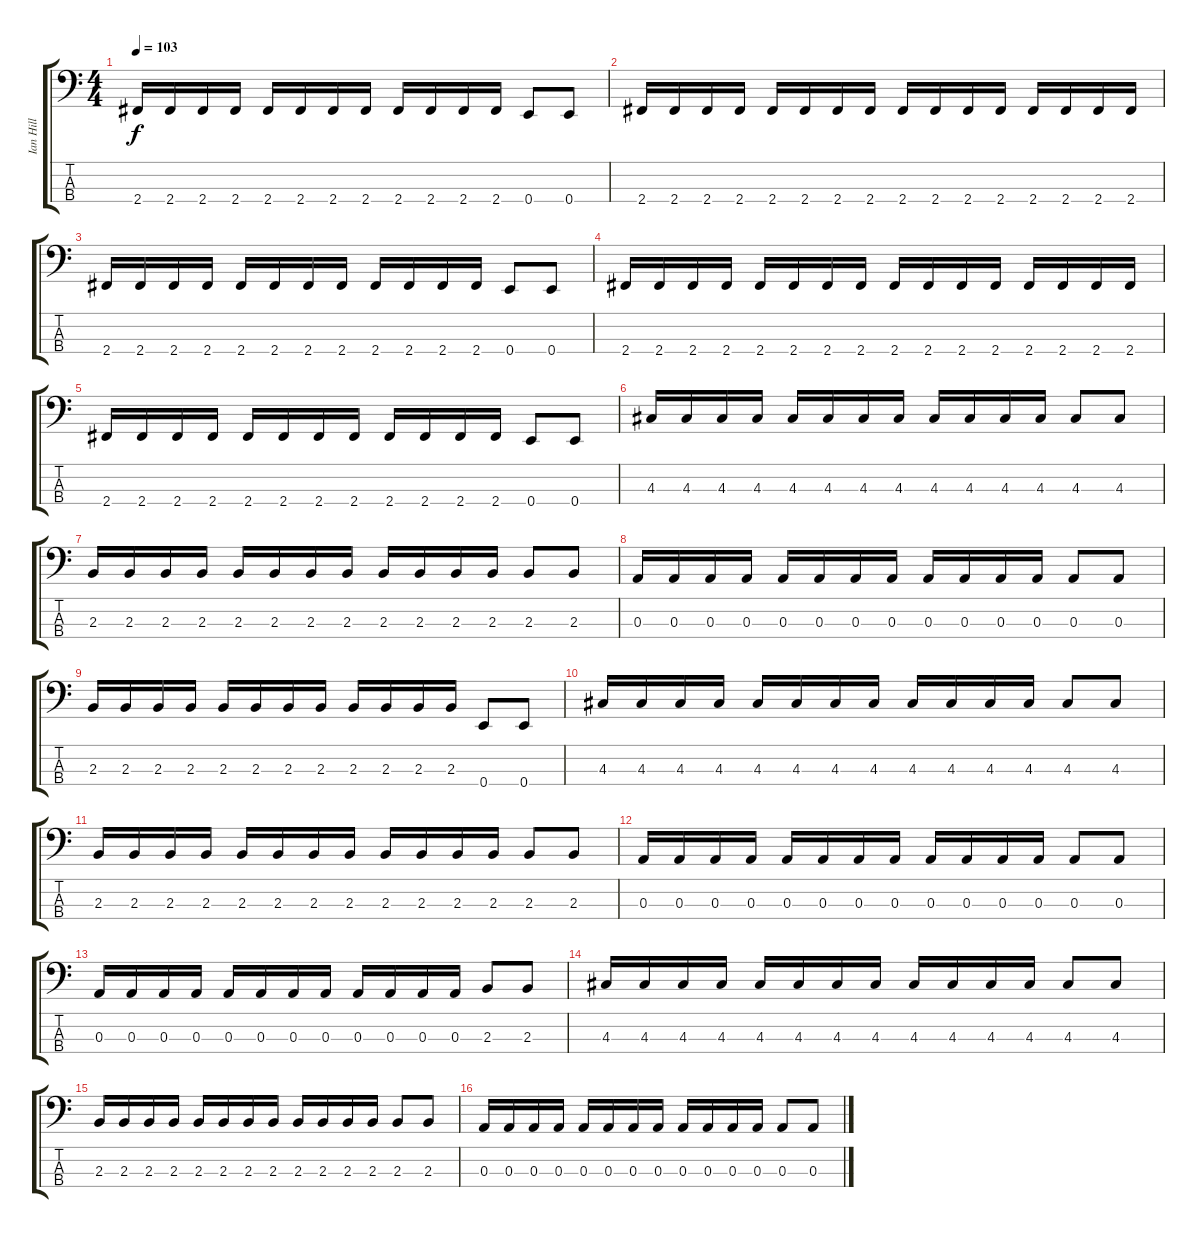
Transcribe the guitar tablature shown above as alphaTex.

\track ("Ian Hill" "Ian Hill") {instrument electricbasspick}
\staff {score tabs}
\tuning (G2 D2 A1 E1) {hide}
\ts (4 4)
\tempo 103
\clef f4
\ks c
2.4.16{dy f} 2.4.16 2.4.16 2.4.16 2.4.16 2.4.16 2.4.16 2.4.16 2.4.16 2.4.16 2.4.16 2.4.16 0.4.8 0.4.8 |
2.4.16 2.4.16 2.4.16 2.4.16 2.4.16 2.4.16 2.4.16 2.4.16 2.4.16 2.4.16 2.4.16 2.4.16 2.4.16 2.4.16 2.4.16 2.4.16 |
2.4.16 2.4.16 2.4.16 2.4.16 2.4.16 2.4.16 2.4.16 2.4.16 2.4.16 2.4.16 2.4.16 2.4.16 0.4.8 0.4.8 |
2.4.16 2.4.16 2.4.16 2.4.16 2.4.16 2.4.16 2.4.16 2.4.16 2.4.16 2.4.16 2.4.16 2.4.16 2.4.16 2.4.16 2.4.16 2.4.16 |
2.4.16 2.4.16 2.4.16 2.4.16 2.4.16 2.4.16 2.4.16 2.4.16 2.4.16 2.4.16 2.4.16 2.4.16 0.4.8 0.4.8 |
4.3.16 4.3.16 4.3.16 4.3.16 4.3.16 4.3.16 4.3.16 4.3.16 4.3.16 4.3.16 4.3.16 4.3.16 4.3.8 4.3.8 |
2.3.16 2.3.16 2.3.16 2.3.16 2.3.16 2.3.16 2.3.16 2.3.16 2.3.16 2.3.16 2.3.16 2.3.16 2.3.8 2.3.8 |
0.3.16 0.3.16 0.3.16 0.3.16 0.3.16 0.3.16 0.3.16 0.3.16 0.3.16 0.3.16 0.3.16 0.3.16 0.3.8 0.3.8 |
2.3.16 2.3.16 2.3.16 2.3.16 2.3.16 2.3.16 2.3.16 2.3.16 2.3.16 2.3.16 2.3.16 2.3.16 0.4.8 0.4.8 |
4.3.16 4.3.16 4.3.16 4.3.16 4.3.16 4.3.16 4.3.16 4.3.16 4.3.16 4.3.16 4.3.16 4.3.16 4.3.8 4.3.8 |
2.3.16 2.3.16 2.3.16 2.3.16 2.3.16 2.3.16 2.3.16 2.3.16 2.3.16 2.3.16 2.3.16 2.3.16 2.3.8 2.3.8 |
0.3.16 0.3.16 0.3.16 0.3.16 0.3.16 0.3.16 0.3.16 0.3.16 0.3.16 0.3.16 0.3.16 0.3.16 0.3.8 0.3.8 |
0.3.16 0.3.16 0.3.16 0.3.16 0.3.16 0.3.16 0.3.16 0.3.16 0.3.16 0.3.16 0.3.16 0.3.16 2.3.8 2.3.8 |
4.3.16 4.3.16 4.3.16 4.3.16 4.3.16 4.3.16 4.3.16 4.3.16 4.3.16 4.3.16 4.3.16 4.3.16 4.3.8 4.3.8 |
2.3.16 2.3.16 2.3.16 2.3.16 2.3.16 2.3.16 2.3.16 2.3.16 2.3.16 2.3.16 2.3.16 2.3.16 2.3.8 2.3.8 |
0.3.16 0.3.16 0.3.16 0.3.16 0.3.16 0.3.16 0.3.16 0.3.16 0.3.16 0.3.16 0.3.16 0.3.16 0.3.8 0.3.8
